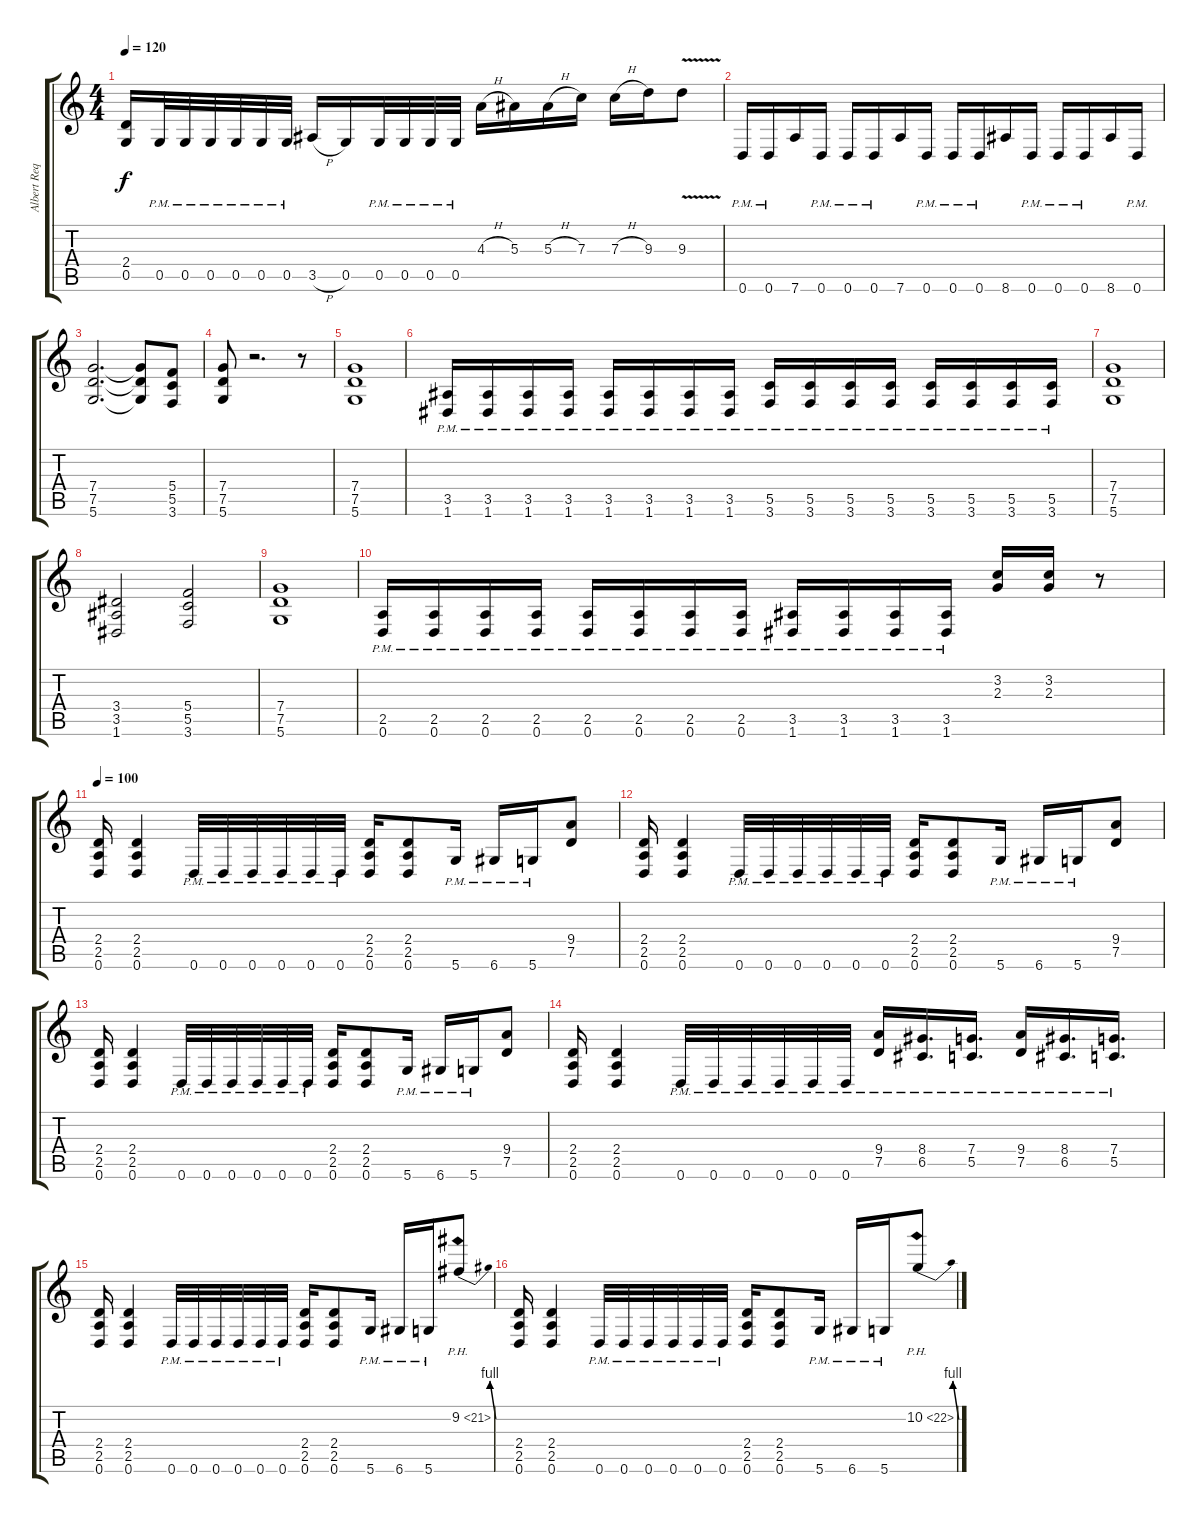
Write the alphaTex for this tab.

\track ("Albert Requena" "Albert Req") {instrument distortionguitar}
\staff {score tabs}
\tuning (D4 A3 F3 C3 G2 D2) {hide}
\ts (4 4)
\tempo 120
\clef g2
\ks c
(2.4 0.5).16{dy f} 0.5{pm}.32 0.5{pm}.32 0.5{pm}.32 0.5{pm}.32 0.5{pm}.32 0.5{pm}.32 3.5{h}.16 0.5.16 0.5{pm}.32 0.5{pm}.32 0.5{pm}.32 0.5{pm}.32 4.3{h}.16 5.3.16 5.3{h}.16 7.3.16 7.3{h}.16 9.3.16 9.3{v}.8 |
0.6{pm}.16 0.6{pm}.16 7.6.16 0.6{pm}.16 0.6{pm}.16 0.6{pm}.16 7.6.16 0.6{pm}.16 0.6{pm}.16 0.6{pm}.16 8.6.16 0.6{pm}.16 0.6{pm}.16 0.6{pm}.16 8.6.16 0.6{pm}.16 |
(7.4 7.5 5.6).2{d} (7.4{t} 7.5{t} 5.6{t}).8 (5.4 5.5 3.6).8 |
(7.4 7.5 5.6).8 r.2{d} r.8 |
(7.4 7.5 5.6).1 |
(3.5{pm} 1.6{pm}).16 (3.5{pm} 1.6{pm}).16 (3.5{pm} 1.6{pm}).16 (3.5{pm} 1.6{pm}).16 (3.5{pm} 1.6{pm}).16 (3.5{pm} 1.6{pm}).16 (3.5{pm} 1.6{pm}).16 (3.5{pm} 1.6{pm}).16 (5.5{pm} 3.6{pm}).16 (5.5{pm} 3.6{pm}).16 (5.5{pm} 3.6{pm}).16 (5.5{pm} 3.6{pm}).16 (5.5{pm} 3.6{pm}).16 (5.5{pm} 3.6{pm}).16 (5.5{pm} 3.6{pm}).16 (5.5{pm} 3.6{pm}).16 |
(7.4 7.5 5.6).1 |
(3.4 3.5 1.6).2 (5.4 5.5 3.6).2 |
(7.4 7.5 5.6).1 |
(2.5{pm} 0.6{pm}).16 (2.5{pm} 0.6{pm}).16 (2.5{pm} 0.6{pm}).16 (2.5{pm} 0.6{pm}).16 (2.5{pm} 0.6{pm}).16 (2.5{pm} 0.6{pm}).16 (2.5{pm} 0.6{pm}).16 (2.5{pm} 0.6{pm}).16 (3.5{pm} 1.6{pm}).16 (3.5{pm} 1.6{pm}).16 (3.5{pm} 1.6{pm}).16 (3.5{pm} 1.6{pm}).16 (3.2 2.3).16 (3.2 2.3).16 r.8 |
\tempo 100
(2.4 2.5 0.6).16 (2.4 2.5 0.6).4 0.6{pm}.32 0.6{pm}.32 0.6{pm}.32 0.6{pm}.32 0.6{pm}.32 0.6{pm}.32 (2.4 2.5 0.6).16 (2.4 2.5 0.6).8 5.6{pm}.16 6.6{pm}.16 5.6{pm}.16 (9.4 7.5).8 |
(2.4 2.5 0.6).16 (2.4 2.5 0.6).4 0.6{pm}.32 0.6{pm}.32 0.6{pm}.32 0.6{pm}.32 0.6{pm}.32 0.6{pm}.32 (2.4 2.5 0.6).16 (2.4 2.5 0.6).8 5.6{pm}.16 6.6{pm}.16 5.6{pm}.16 (9.4 7.5).8 |
(2.4 2.5 0.6).16 (2.4 2.5 0.6).4 0.6{pm}.32 0.6{pm}.32 0.6{pm}.32 0.6{pm}.32 0.6{pm}.32 0.6{pm}.32 (2.4 2.5 0.6).16 (2.4 2.5 0.6).8 5.6{pm}.16 6.6{pm}.16 5.6{pm}.16 (9.4 7.5).8 |
(2.4 2.5 0.6).16 (2.4 2.5 0.6).4 0.6{pm}.32 0.6{pm}.32 0.6{pm}.32 0.6{pm}.32 0.6{pm}.32 0.6{pm}.32 (9.4{pm} 7.5{pm}).16 (8.4{pm} 6.5{pm}).16{d} (7.4{pm} 5.5{pm}).16{d} (9.4{pm} 7.5{pm}).16 (8.4{pm} 6.5{pm}).16{d} (7.4{pm} 5.5{pm}).16{d} |
(2.4 2.5 0.6).16 (2.4 2.5 0.6).4 0.6{pm}.32 0.6{pm}.32 0.6{pm}.32 0.6{pm}.32 0.6{pm}.32 0.6{pm}.32 (2.4 2.5 0.6).16 (2.4 2.5 0.6).8 5.6{pm}.16 6.6{pm}.16 5.6{pm}.16 9.2{be (bend 0 0 60 4) ph 12}.8 |
(2.4 2.5 0.6).16 (2.4 2.5 0.6).4 0.6{pm}.32 0.6{pm}.32 0.6{pm}.32 0.6{pm}.32 0.6{pm}.32 0.6{pm}.32 (2.4 2.5 0.6).16 (2.4 2.5 0.6).8 5.6{pm}.16 6.6{pm}.16 5.6{pm}.16 10.2{be (bend 0 0 60 4) ph 12}.8
